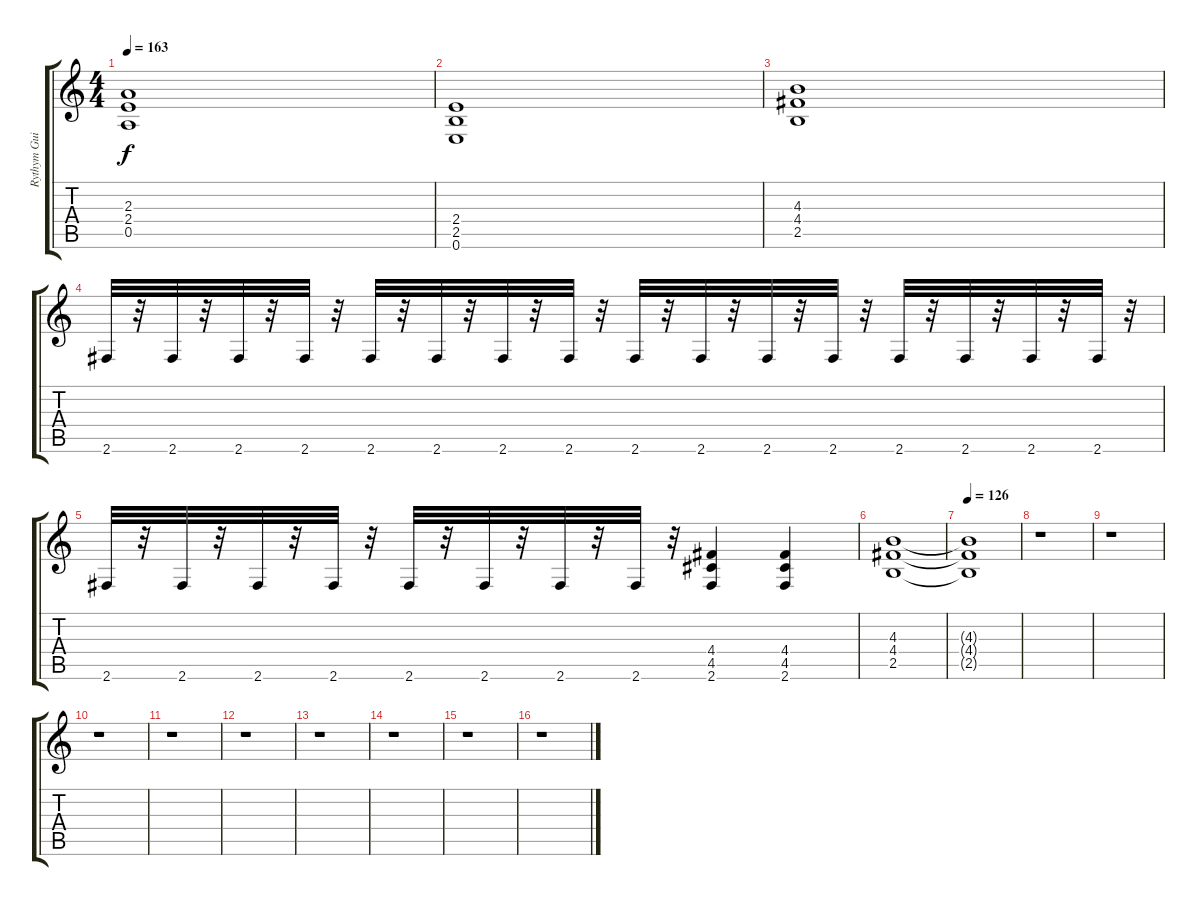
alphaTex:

\track ("Rythym Guitar" "Rythym Gui") {instrument distortionguitar}
\staff {score tabs}
\tuning (E4 B3 G3 D3 A2 E2) {hide}
\ts (4 4)
\tempo 163
\clef g2
\ks c
(2.3 2.4 0.5).1{dy f} |
(2.4 2.5 0.6).1 |
(4.3 4.4 2.5).1 |
2.6.32 r.32 2.6.32 r.32 2.6.32 r.32 2.6.32 r.32 2.6.32 r.32 2.6.32 r.32 2.6.32 r.32 2.6.32 r.32 2.6.32 r.32 2.6.32 r.32 2.6.32 r.32 2.6.32 r.32 2.6.32 r.32 2.6.32 r.32 2.6.32 r.32 2.6.32 r.32 |
2.6.32 r.32 2.6.32 r.32 2.6.32 r.32 2.6.32 r.32 2.6.32 r.32 2.6.32 r.32 2.6.32 r.32 2.6.32 r.32 (4.4 4.5 2.6).4 (4.4 4.5 2.6).4 |
(4.3 4.4 2.5).1 |
\tempo 126
(4.3{t} 4.4{t} 2.5{t}).1 |
r.1 |
r.1 |
r.1 |
r.1 |
r.1 |
r.1 |
r.1 |
r.1 |
r.1
